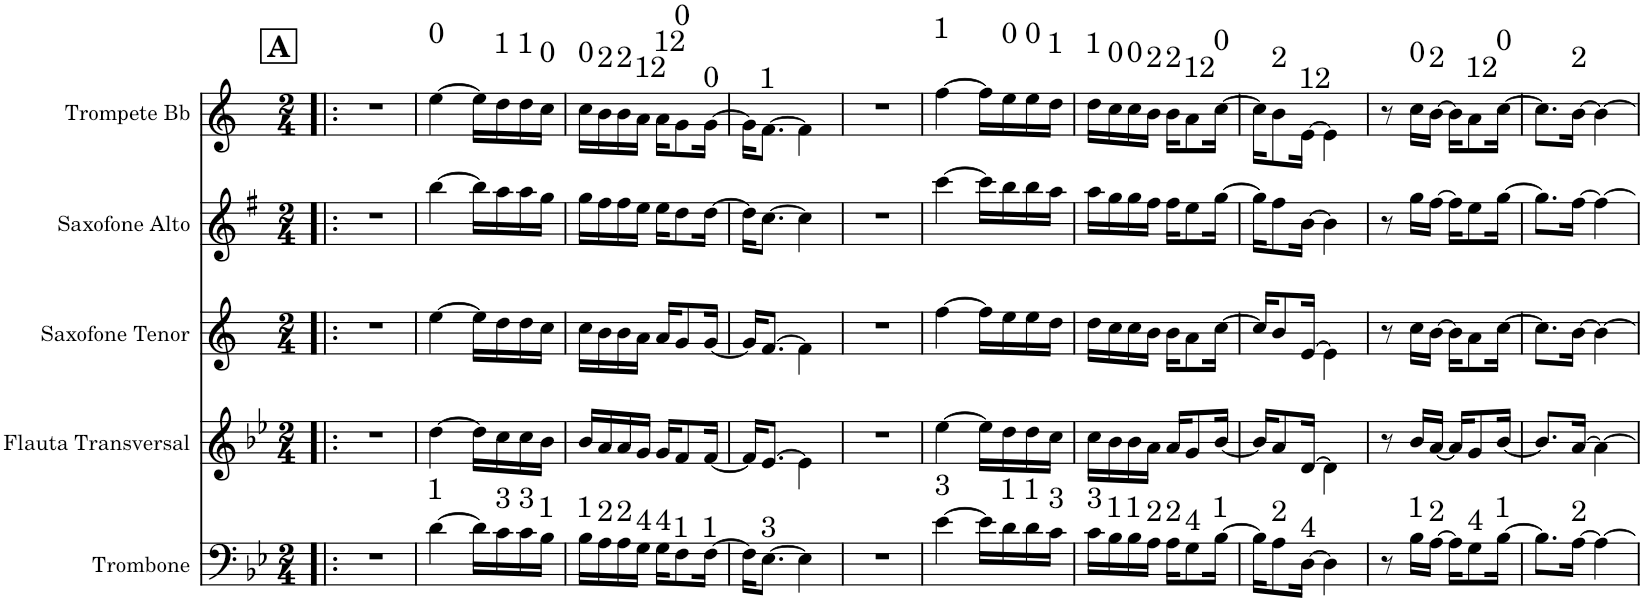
**kern	**kern	**kern	**kern	**kern
*part5	*part4	*part3	*part2	*part1
*staff5	*staff4	*staff3	*staff2	*staff1
*I"Trombone	*I"Flauta Transversal	*I"Saxofone Tenor	*I"Saxofone Alto	*I"Trompete Bb
*I'Tbn.	*I'Fl.	*I'Sax. Tn.	*	*I'Tpt. Bb
*clefF4	*clefG2	*clefG2	*clefG2	*clefG2
*	*	*Trd8c14	*Trd5c9	*Trd1c2
*k[b-e-]	*k[b-e-]	*k[]	*k[f#]	*k[]
*M2/4	*M2/4	*M2/4	*M2/4	*M2/4
!!LO:REH:place=s1:a:B:cj:t=A
=1!|:	=1!|:	=1!|:	=1!|:	=1!|:
2r	2r	2r	2r	2r
=2	=2	=2	=2	=2
!	!	!	!	!LO:TX:a:t=0
!LO:TX:a:t=1	!	!	!	!
[4d\	[4dd\	[4ee\	[4bb\	[4ee\
16d\LL]	16dd\LL]	16ee\LL]	16bb\LL]	16ee\LL]
!	!	!	!	!LO:TX:a:t=1
!LO:TX:a:t=3	!	!	!	!
16c\	16cc\	16dd\	16aa\	16dd\
!	!	!	!	!LO:TX:a:t=1
!LO:TX:a:t=3	!	!	!	!
16c\	16cc\	16dd\	16aa\	16dd\
!	!	!	!	!LO:TX:a:t=0
!LO:TX:a:t=1	!	!	!	!
16B-\JJ	16b-\JJ	16cc\JJ	16gg\JJ	16cc\JJ
=3	=3	=3	=3	=3
!	!	!	!	!LO:TX:a:t=0
!LO:TX:a:t=1	!	!	!	!
16B-\LL	16b-/LL	16cc\LL	16gg\LL	16cc\LL
!	!	!	!	!LO:TX:a:t=2
!LO:TX:a:t=2	!	!	!	!
16A\	16a/	16b\	16ff#\	16b\
!	!	!	!	!LO:TX:a:t=2
!LO:TX:a:t=2	!	!	!	!
16A\	16a/	16b\	16ff#\	16b\
!	!	!	!	!LO:TX:a:t=12
!LO:TX:a:t=4	!	!	!	!
16G\JJ	16g/JJ	16a\JJ	16ee\JJ	16a\JJ
!	!	!	!	!LO:TX:a:t=12
!LO:TX:a:t=4	!	!	!	!
16G\KL	16g/KL	16a/KL	16ee\KL	16a\KL
!	!	!	!	!LO:TX:a:t=0
!LO:TX:a:t=1	!	!	!	!
8F\	8f/	8g/	8dd\	8g\
!	!	!	!	!LO:TX:a:t=0
!LO:TX:a:t=1	!	!	!	!
[16F\Jk	[16f/Jk	[16g/Jk	[16dd\Jk	[16g\Jk
=4	=4	=4	=4	=4
16F\KL]	16f/KL]	16g/KL]	16dd\KL]	16g\KL]
!	!	!	!	!LO:TX:a:t=1
!LO:TX:a:t=3	!	!	!	!
[8.E-\J	[8.e-/J	[8.f/J	[8.cc\J	[8.f\J
4E-\]	4e-\]	4f\]	4cc\]	4f\]
=5	=5	=5	=5	=5
2r	2r	2r	2r	2r
=6	=6	=6	=6	=6
!	!	!	!	!LO:TX:a:t=1
!LO:TX:a:t=3	!	!	!	!
[4e-\	[4ee-\	[4ff\	[4ccc\	[4ff\
16e-\LL]	16ee-\LL]	16ff\LL]	16ccc\LL]	16ff\LL]
!	!	!	!	!LO:TX:a:t=0
!LO:TX:a:t=1	!	!	!	!
16d\	16dd\	16ee\	16bb\	16ee\
!	!	!	!	!LO:TX:a:t=0
!LO:TX:a:t=1	!	!	!	!
16d\	16dd\	16ee\	16bb\	16ee\
!	!	!	!	!LO:TX:a:t=1
!LO:TX:a:t=3	!	!	!	!
16c\JJ	16cc\JJ	16dd\JJ	16aa\JJ	16dd\JJ
=7	=7	=7	=7	=7
!	!	!	!	!LO:TX:a:t=1
!LO:TX:a:t=3	!	!	!	!
16c\LL	16cc\LL	16dd\LL	16aa\LL	16dd\LL
!	!	!	!	!LO:TX:a:t=0
!LO:TX:a:t=1	!	!	!	!
16B-\	16b-\	16cc\	16gg\	16cc\
!	!	!	!	!LO:TX:a:t=0
!LO:TX:a:t=1	!	!	!	!
16B-\	16b-\	16cc\	16gg\	16cc\
!	!	!	!	!LO:TX:a:t=2
!LO:TX:a:t=2	!	!	!	!
16A\JJ	16a\JJ	16b\JJ	16ff#\JJ	16b\JJ
!	!	!	!	!LO:TX:a:t=2
!LO:TX:a:t=2	!	!	!	!
16A\KL	16a/KL	16b\KL	16ff#\KL	16b\KL
!	!	!	!	!LO:TX:a:t=12
!LO:TX:a:t=4	!	!	!	!
8G\	8g/	8a\	8ee\	8a\
!	!	!	!	!LO:TX:a:t=0
!LO:TX:a:t=1	!	!	!	!
[16B-\Jk	[16b-/Jk	[16cc\Jk	[16gg\Jk	[16cc\Jk
=8	=8	=8	=8	=8
16B-\KL]	16b-/KL]	16cc/KL]	16gg\KL]	16cc\KL]
!	!	!	!	!LO:TX:a:t=2
!LO:TX:a:t=2	!	!	!	!
8A\	8a/	8b/	8ff#\	8b\
!	!	!	!	!LO:TX:a:t=12
!LO:TX:a:t=4	!	!	!	!
[16D\Jk	[16d/Jk	[16e/Jk	[16b\Jk	[16e\Jk
4D\]	4d\]	4e\]	4b\]	4e\]
=9	=9	=9	=9	=9
8r	8r	8r	8r	8r
!	!	!	!	!LO:TX:a:t=0
!LO:TX:a:t=1	!	!	!	!
16B-\LL	16b-/LL	16cc\LL	16gg\LL	16cc\LL
!	!	!	!	!LO:TX:a:t=2
!LO:TX:a:t=2	!	!	!	!
[16A\JJ	[16a/JJ	[16b\JJ	[16ff#\JJ	[16b\JJ
16A\KL]	16a/KL]	16b\KL]	16ff#\KL]	16b\KL]
!	!	!	!	!LO:TX:a:t=12
!LO:TX:a:t=4	!	!	!	!
8G\	8g/	8a\	8ee\	8a\
!	!	!	!	!LO:TX:a:t=0
!LO:TX:a:t=1	!	!	!	!
[16B-\Jk	[16b-/Jk	[16cc\Jk	[16gg\Jk	[16cc\Jk
=10	=10	=10	=10	=10
8.B-\L]	8.b-/L]	8.cc\L]	8.gg\L]	8.cc\L]
!	!	!	!	!LO:TX:a:t=2
!LO:TX:a:t=2	!	!	!	!
[16A\Jk	[16a/Jk	[16b\Jk	[16ff#\Jk	[16b\Jk
4A\_	4a\_	4b\_	4ff#\_	4b\_
=	=	=	=	=
*-	*-	*-	*-	*-
